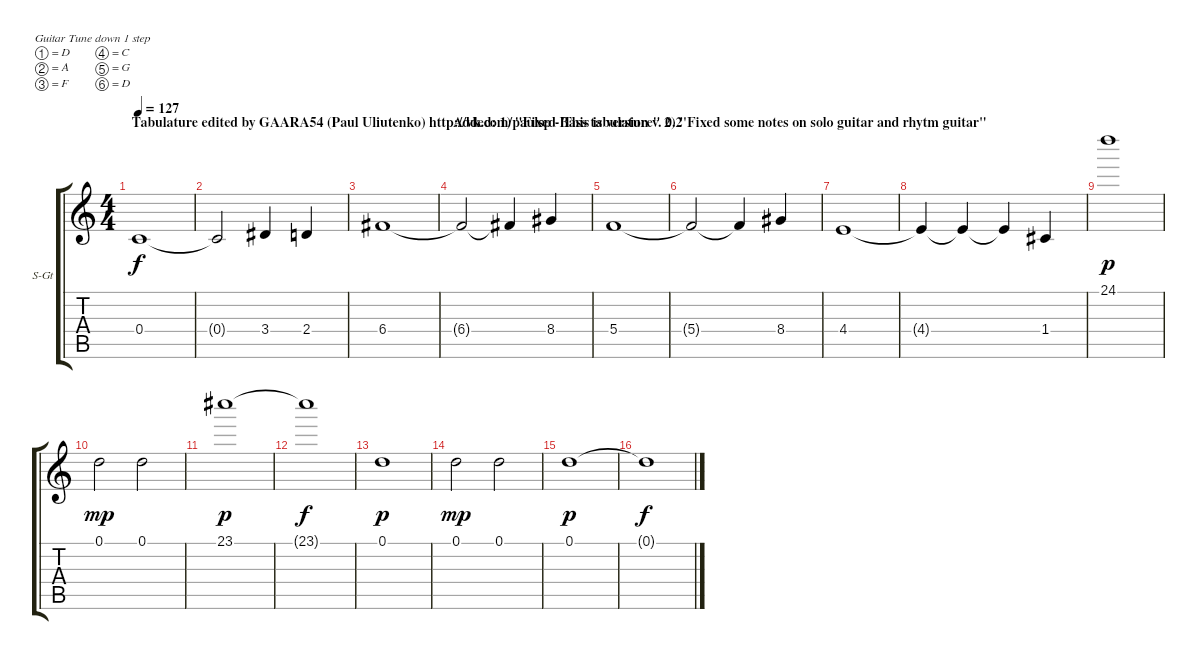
\bracketExtendMode groupsimilarinstruments
\firstSystemTrackNameOrientation horizontal
\otherSystemsTrackNameOrientation horizontal
\track ("Martin Keyboard2" "S-Gt") {instrument stringensemble1}
\staff {score tabs}
\tuning (D4 A3 F3 C3 G2 D2)
\displaytranspose 12
\ts (4 4)
\section ("" "Tabulature edited by GAARA54 (Paul Uliutenko) http://vk.com/paulsp - This is version v. 0.2")
\tempo 127
\clef g2
\ks c
0.4.1{dy f instrument stringensemble1} |
0.4{t}.2 3.4.4 2.4.4 |
6.4.1 |
\section ("" "Added: 1) \"Fixed Bass tabulature\" 2) \"Fixed some notes on solo guitar and rhytm guitar\"")
6.4{t}.2 6.4{t}.4 8.4.4 |
5.4.1 |
5.4{t}.2 5.4{t}.4 8.4.4 |
4.4.1 |
4.4{t}.4 4.4{t}.4 4.4{t}.4 1.4.4 |
24.1.1{dy p} |
0.1.2{dy mp} 0.1.2 |
23.1.1{dy p} |
23.1{t}.1{dy f} |
0.1.1{dy p} |
0.1.2{dy mp} 0.1.2 |
0.1.1{dy p} |
0.1{t}.1{dy f}
